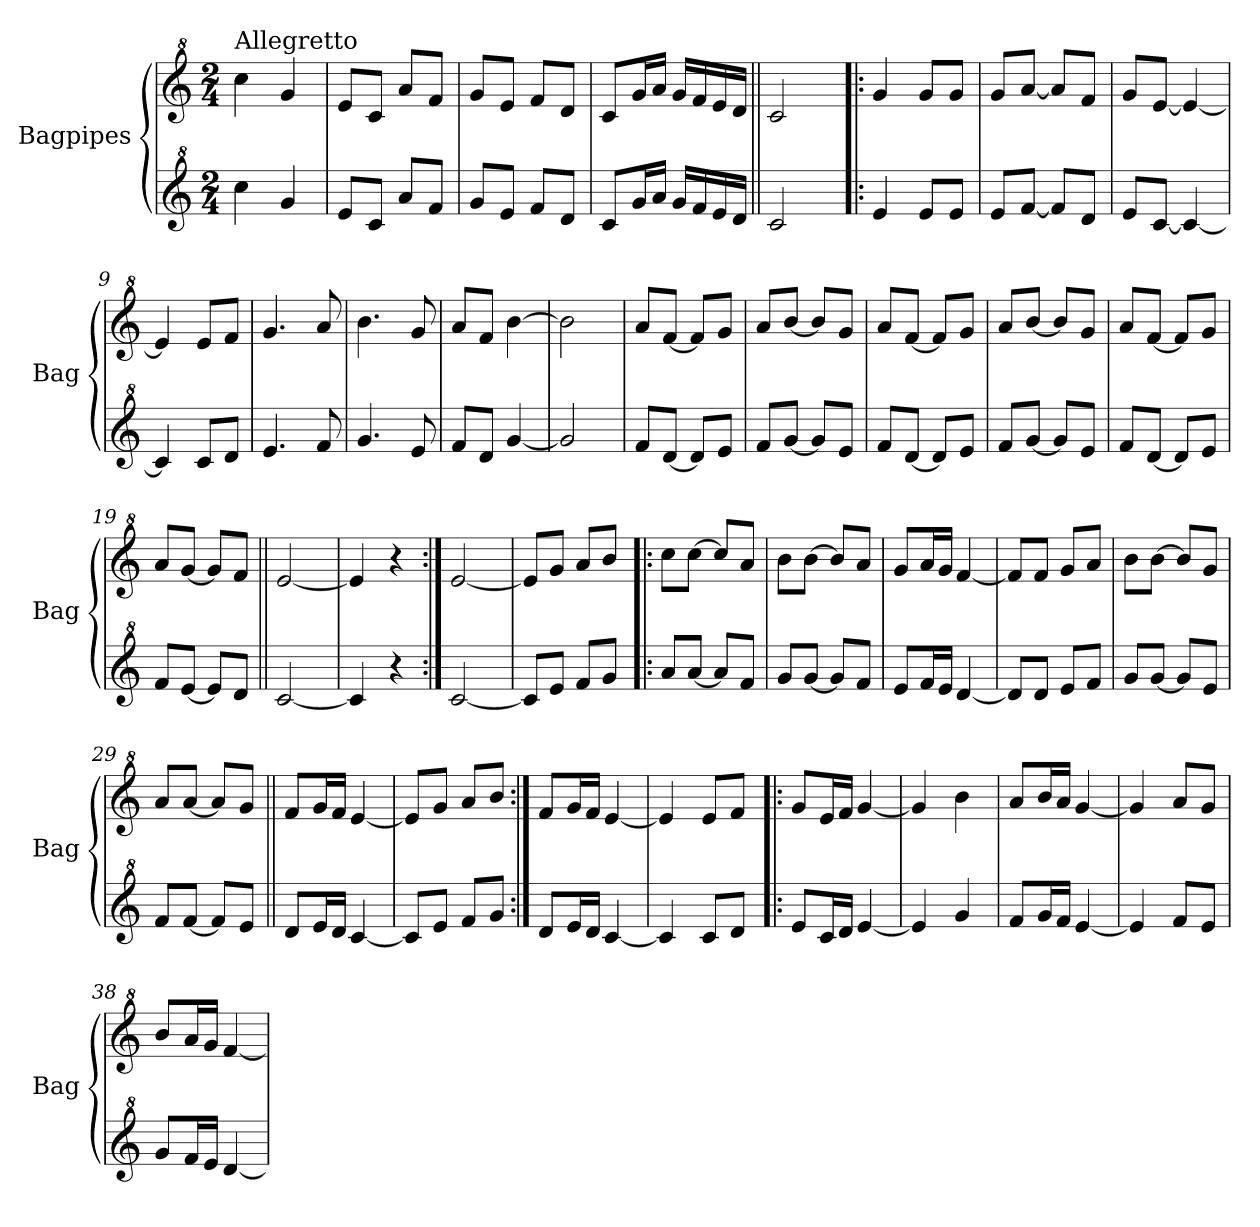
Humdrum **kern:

**kern	**kern
*part2	*part1
*staff2	*staff1
*I"Bagpipes	*I"Bagpipes
*I'Bag	*I'Bag
*clefG^2	*clefG^2
*k[]	*k[]
*C:	*C:
*M2/4	*M2/4
=1	=1
!	!LO:TX:a:t=Allegretto
4ccc\	4ccc\
4gg/	4gg/
=2	=2
8ee/L	8ee/L
8cc/J	8cc/J
8aa/L	8aa/L
8ff/J	8ff/J
=3	=3
8gg/L	8gg/L
8ee/J	8ee/J
8ff/L	8ff/L
8dd/J	8dd/J
=4	=4
8cc/L	8cc/L
16gg/L	16gg/L
16aa/JJ	16aa/JJ
16gg/LL	16gg/LL
16ff/	16ff/
16ee/	16ee/
16dd/JJ	16dd/JJ
=5||	=5||
2cc/	2cc/
=6!|:	=6!|:
4ee/	4gg/
8ee/L	8gg/L
8ee/J	8gg/J
=7	=7
8ee/L	8gg/L
[8ff/J	[8aa/J
8ff/L]	8aa/L]
8dd/J	8ff/J
=8	=8
8ee/L	8gg/L
[8cc/J	[8ee/J
4cc/_	4ee/_
=9	=9
4cc/]	4ee/]
8cc/L	8ee/L
8dd/J	8ff/J
=10	=10
4.ee/	4.gg/
8ff/	8aa/
!!LO:LB:g=z
=11	=11
4.gg/	4.bb\
8ee/	8gg/
=12	=12
8ff/L	8aa/L
8dd/J	8ff/J
[4gg/	[4bb\
=13	=13
2gg/]	2bb\]
=14	=14
8ff/L	8aa/L
[8dd/J	[8ff/J
8dd/L]	8ff/L]
8ee/J	8gg/J
=15	=15
8ff/L	8aa/L
[8gg/J	[8bb/J
8gg/L]	8bb/L]
8ee/J	8gg/J
=16	=16
8ff/L	8aa/L
[8dd/J	[8ff/J
8dd/L]	8ff/L]
8ee/J	8gg/J
=17	=17
8ff/L	8aa/L
[8gg/J	[8bb/J
8gg/L]	8bb/L]
8ee/J	8gg/J
=18	=18
8ff/L	8aa/L
[8dd/J	[8ff/J
8dd/L]	8ff/L]
8ee/J	8gg/J
=19	=19
8ff/L	8aa/L
[8ee/J	[8gg/J
8ee/L]	8gg/L]
8dd/J	8ff/J
=20||	=20||
[2cc/	[2ee/
=21	=21
4cc/]	4ee/]
4r	4r
!!LO:LB:g=z
=22:|!	=22:|!
[2cc/	[2ee/
=23	=23
8cc/L]	8ee/L]
8ee/J	8gg/J
8ff/L	8aa/L
8gg/J	8bb/J
=24!|:	=24!|:
8aa/L	8ccc\L
[8aa/J	[8ccc\J
8aa/L]	8ccc/L]
8ff/J	8aa/J
=25	=25
8gg/L	8bb\L
[8gg/J	[8bb\J
8gg/L]	8bb/L]
8ff/J	8aa/J
=26	=26
8ee/L	8gg/L
16ff/L	16aa/L
16ee/JJ	16gg/JJ
[4dd/	[4ff/
=27	=27
8dd/L]	8ff/L]
8dd/J	8ff/J
8ee/L	8gg/L
8ff/J	8aa/J
=28	=28
8gg/L	8bb\L
[8gg/J	[8bb\J
8gg/L]	8bb/L]
8ee/J	8gg/J
=29	=29
8ff/L	8aa/L
[8ff/J	[8aa/J
8ff/L]	8aa/L]
8ee/J	8gg/J
=30||	=30||
8dd/L	8ff/L
16ee/L	16gg/L
16dd/JJ	16ff/JJ
[4cc/	[4ee/
!!LO:LB:g=z
=31	=31
8cc/L]	8ee/L]
8ee/J	8gg/J
8ff/L	8aa/L
8gg/J	8bb/J
=32:|!	=32:|!
8dd/L	8ff/L
16ee/L	16gg/L
16dd/JJ	16ff/JJ
[4cc/	[4ee/
=33	=33
4cc/]	4ee/]
8cc/L	8ee/L
8dd/J	8ff/J
=34!|:	=34!|:
8ee/L	8gg/L
16cc/L	16ee/L
16dd/JJ	16ff/JJ
[4ee/	[4gg/
=35	=35
4ee/]	4gg/]
4gg/	4bb\
=36	=36
8ff/L	8aa/L
16gg/L	16bb/L
16ff/JJ	16aa/JJ
[4ee/	[4gg/
=37	=37
4ee/]	4gg/]
8ff/L	8aa/L
8ee/J	8gg/J
=38	=38
8gg/L	8bb/L
16ff/L	16aa/L
16ee/JJ	16gg/JJ
[4dd/	[4ff/
=	=
*-	*-
